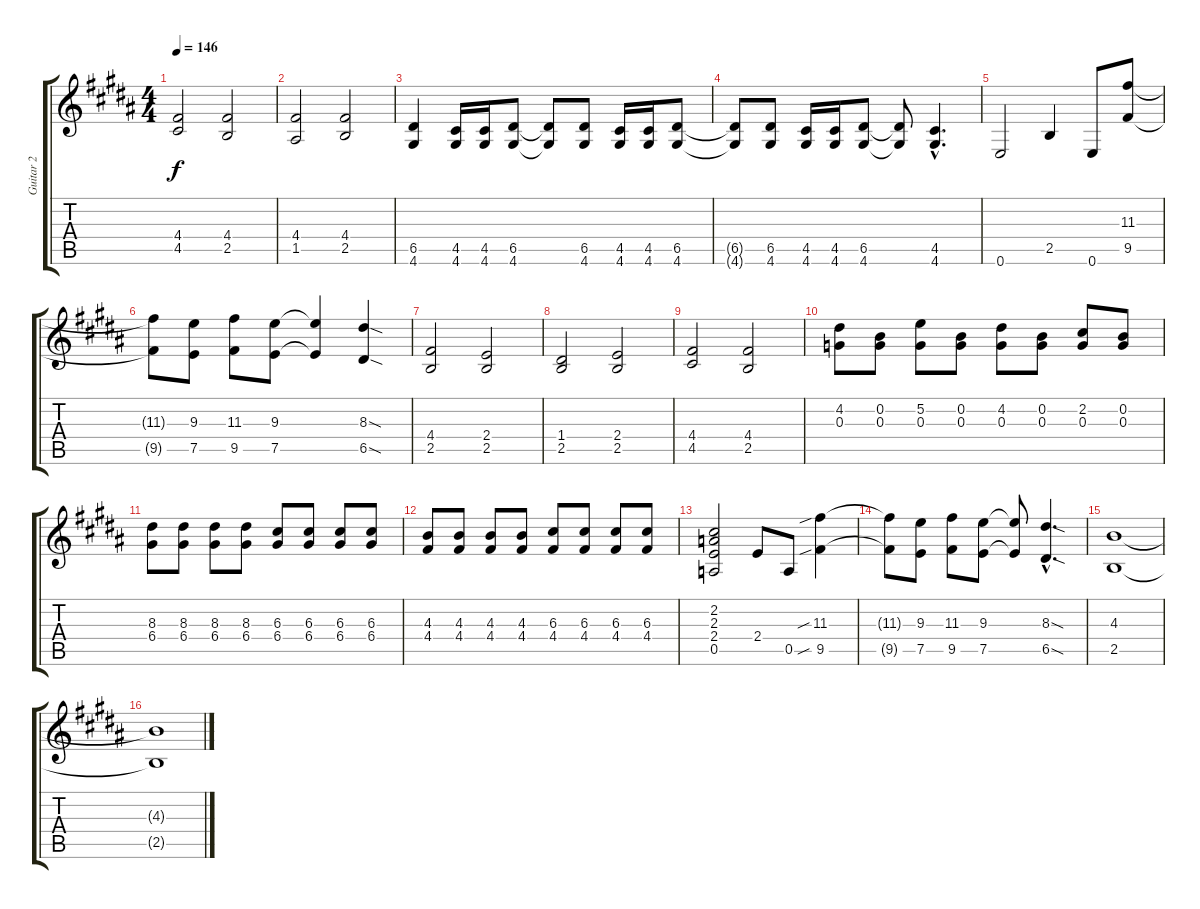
\track ("Guitar 2" "Guitar 2") {instrument distortionguitar}
\staff {score tabs}
\tuning (E4 B3 G3 D3 A2 E2) {hide}
\ts (4 4)
\tempo 146
\clef g2
\ks b
(4.4 4.5).2{dy f} (4.4 2.5).2 |
(4.4 1.5).2 (4.4 2.5).2 |
(6.5 4.6).4 (4.5 4.6).16 (4.5 4.6).16 (6.5 4.6).8 (6.5{t} 4.6{t}).8 (6.5 4.6).8 (4.5 4.6).16 (4.5 4.6).16 (6.5 4.6).8 |
(6.5{t} 4.6{t}).8 (6.5 4.6).8 (4.5 4.6).16 (4.5 4.6).16 (6.5 4.6).8 (6.5{t} 4.6{t}).8 (4.5{hac} 4.6{hac}).4{d} |
0.6.2 2.5.4 0.6.8 (11.3 9.5).8 |
(11.3{t} 9.5{t}).8 (9.3 7.5).8 (11.3 9.5).8 (9.3 7.5).8 (9.3{t} 7.5{t}).4 (8.3{sod} 6.5{sod}).4 |
(4.4 2.5).2 (2.4 2.5).2 |
(1.4 2.5).2 (2.4 2.5).2 |
(4.4 4.5).2 (4.4 2.5).2 |
(4.2 0.3).8 (0.2 0.3).8 (5.2 0.3).8 (0.2 0.3).8 (4.2 0.3).8 (0.2 0.3).8 (2.2 0.3).8 (0.2 0.3).8 |
(8.3 6.4).8 (8.3 6.4).8 (8.3 6.4).8 (8.3 6.4).8 (6.3 6.4).8 (6.3 6.4).8 (6.3 6.4).8 (6.3 6.4).8 |
(4.3 4.4).8 (4.3 4.4).8 (4.3 4.4).8 (4.3 4.4).8 (6.3 4.4).8 (6.3 4.4).8 (6.3 4.4).8 (6.3 4.4).8 |
(2.2 2.3 2.4 0.5).2 2.4.8 0.5.8 (11.3{sib} 9.5{sib}).4 |
(11.3{t} 9.5{t}).8 (9.3 7.5).8 (11.3 9.5).8 (9.3 7.5).8 (9.3{t} 7.5{t}).8 (8.3{sod hac} 6.5{sod hac}).4{d} |
(4.3 2.5).1 |
(4.3{t} 2.5{t}).1
